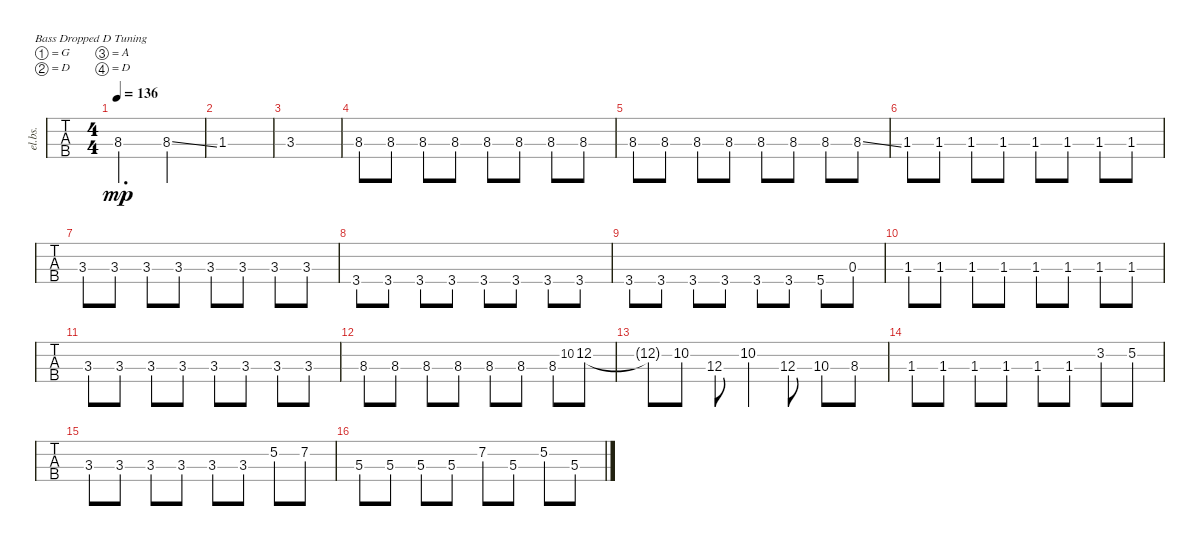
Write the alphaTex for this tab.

\bracketExtendMode nobrackets
\track ("Bass Track - Drop D" "el.bs.") {instrument electricbasspick}
\staff {tabs}
\tuning (G2 D2 A1 D1)
\displaytranspose -12
\ts (4 4)
\tempo 136
\clef f4
\ks aminor
8.3{t}.2{d dy mp} 8.3{ss}.4 |
1.3{acc #}.1 |
3.3.1 |
8.3.8 8.3.8 8.3.8 8.3.8 8.3.8 8.3.8 8.3.8 8.3.8 |
8.3.8 8.3.8 8.3.8 8.3.8 8.3.8 8.3.8 8.3.8 8.3{ss}.8 |
1.3{acc #}.8 1.3{acc #}.8 1.3{acc #}.8 1.3{acc #}.8 1.3{acc #}.8 1.3{acc #}.8 1.3{acc #}.8 1.3{acc #}.8 |
3.3.8 3.3.8 3.3.8 3.3.8 3.3.8 3.3.8 3.3.8 3.3.8 |
3.4.8 3.4.8 3.4.8 3.4.8 3.4.8 3.4.8 3.4.8 3.4.8 |
3.4.8 3.4.8 3.4.8 3.4.8 3.4.8 3.4.8 5.4.8 0.3.8 |
1.3{acc #}.8 1.3{acc #}.8 1.3{acc #}.8 1.3{acc #}.8 1.3{acc #}.8 1.3{acc #}.8 1.3{acc #}.8 1.3{acc #}.8 |
3.3.8 3.3.8 3.3.8 3.3.8 3.3.8 3.3.8 3.3.8 3.3.8 |
8.3.8 8.3.8 8.3.8 8.3.8 8.3.8 8.3.8 8.3.8 10.2.8{gr} 12.2.8 |
12.2{t}.8 10.2.8 12.3.8 10.2.4 12.3.8 10.3.8 8.3.8 |
1.3{acc #}.8 1.3{acc #}.8 1.3{acc #}.8 1.3{acc #}.8 1.3{acc #}.8 1.3{acc #}.8 3.2.8 5.2.8 |
3.3.8 3.3.8 3.3.8 3.3.8 3.3.8 3.3.8 5.2.8 7.2.8 |
5.3.8 5.3.8 5.3.8 5.3.8 7.2.8 5.3.8 5.2.8 5.3.8
